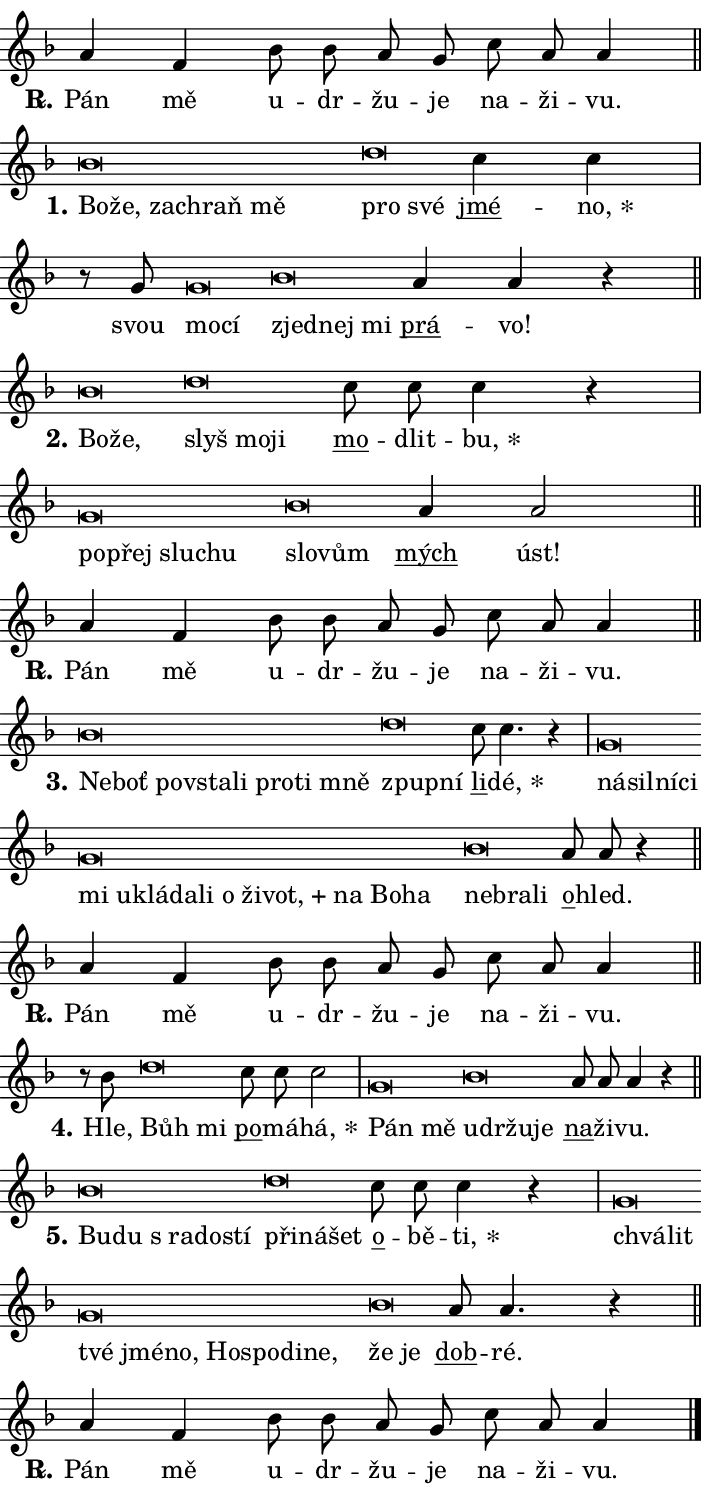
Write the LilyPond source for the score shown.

\version "2.24.0"
\header { tagline = "" }
\paper {
  indent = 0\cm
  top-margin = 0\cm
  right-margin = 0.13\cm % to fit lyric hyphens
  bottom-margin = 0\cm
  left-margin = 0\cm
  paper-width = 12\cm
  page-breaking = #ly:one-page-breaking
  system-system-spacing.basic-distance = #11
  score-system-spacing.basic-distance = #11
  ragged-last = ##f
}


%% Author: Thomas Morley
%% https://lists.gnu.org/archive/html/lilypond-user/2020-05/msg00002.html
#(define (line-position grob)
"Returns position of @var[grob} in current system:
   @code{'start}, if at first time-step
   @code{'end}, if at last time-step
   @code{'middle} otherwise
"
  (let* ((col (ly:item-get-column grob))
         (ln (ly:grob-object col 'left-neighbor))
         (rn (ly:grob-object col 'right-neighbor))
         (col-to-check-left (if (ly:grob? ln) ln col))
         (col-to-check-right (if (ly:grob? rn) rn col))
         (break-dir-left
           (and
             (ly:grob-property col-to-check-left 'non-musical #f)
             (ly:item-break-dir col-to-check-left)))
         (break-dir-right
           (and
             (ly:grob-property col-to-check-right 'non-musical #f)
             (ly:item-break-dir col-to-check-right))))
        (cond ((eqv? 1 break-dir-left) 'start)
              ((eqv? -1 break-dir-right) 'end)
              (else 'middle))))

#(define (tranparent-at-line-position vctor)
  (lambda (grob)
  "Relying on @code{line-position} select the relevant enry from @var{vctor}.
Used to determine transparency,"
    (case (line-position grob)
      ((end) (not (vector-ref vctor 0)))
      ((middle) (not (vector-ref vctor 1)))
      ((start) (not (vector-ref vctor 2))))))

noteHeadBreakVisibility =
#(define-music-function (break-visibility)(vector?)
"Makes @code{NoteHead}s transparent relying on @var{break-visibility}"
#{
  \override NoteHead.transparent =
    #(tranparent-at-line-position break-visibility)
#})

#(define delete-ledgers-for-transparent-note-heads
  (lambda (grob)
    "Reads whether a @code{NoteHead} is transparent.
If so this @code{NoteHead} is removed from @code{'note-heads} from
@var{grob}, which is supposed to be @code{LedgerLineSpanner}.
As a result ledgers are not printed for this @code{NoteHead}"
    (let* ((nhds-array (ly:grob-object grob 'note-heads))
           (nhds-list
             (if (ly:grob-array? nhds-array)
                 (ly:grob-array->list nhds-array)
                 '()))
           ;; Relies on the transparent-property being done before
           ;; Staff.LedgerLineSpanner.after-line-breaking is executed.
           ;; This is fragile ...
           (to-keep
             (remove
               (lambda (nhd)
                 (ly:grob-property nhd 'transparent #f))
               nhds-list)))
      ;; TODO find a better method to iterate over grob-arrays, similiar
      ;; to filter/remove etc for lists
      ;; For now rebuilt from scratch
      (set! (ly:grob-object grob 'note-heads)  '())
      (for-each
        (lambda (nhd)
          (ly:pointer-group-interface::add-grob grob 'note-heads nhd))
        to-keep))))

squashNotes = {
  \override NoteHead.X-extent = #'(-0.2 . 0.2)
  \override NoteHead.Y-extent = #'(-0.75 . 0)
  \override NoteHead.stencil =
    #(lambda (grob)
       (let ((pos (ly:grob-property grob 'staff-position)))
         (begin
           (if (< pos -7) (display "ERROR: Lower brevis then expected\n") (display ""))
           (if (<= pos -6) ly:text-interface::print ly:note-head::print))))
}
unSquashNotes = {
  \revert NoteHead.X-extent
  \revert NoteHead.Y-extent
  \revert NoteHead.stencil
}

hideNotes = \noteHeadBreakVisibility #begin-of-line-visible
unHideNotes = \noteHeadBreakVisibility #all-visible

% work-around for resetting accidentals
% https://lilypond.org/doc/v2.23/Documentation/notation/displaying-rhythms#unmetered-music
cadenzaMeasure = {
  \cadenzaOff
  \partial 1024 s1024
  \cadenzaOn
}

#(define-markup-command (accent layout props text) (markup?)
  "Underline accented syllable"
  (interpret-markup layout props
    #{\markup \override #'(offset . 4.3) \underline { #text }#}))

responsum = \markup \concat {
  "R" \hspace #-1.05 \path #0.1 #'((moveto 0 0.07) (lineto 0.9 0.8)) \hspace #0.05 "."
}

spaceSize = #0.6828661417322834 % exact space size for TeX Gyre Schola

\layout {
  \context {
    \Staff
    \remove "Time_signature_engraver"
    \override LedgerLineSpanner.after-line-breaking = #delete-ledgers-for-transparent-note-heads
  }
  \context {
    \Lyrics {
      \override LyricSpace.minimum-distance = \spaceSize
      \override LyricText.font-name = #"TeX Gyre Schola"
      \override LyricText.font-size = 1
      \override StanzaNumber.font-name = #"TeX Gyre Schola Bold"
      \override StanzaNumber.font-size = 1
    }
  }
  \context {
    \Score 
    \override NoteHead.text =
      #(lambda (grob) 
        (let ((pos (ly:grob-property grob 'staff-position)))
          #{\markup {
            \combine
              \halign #-0.55 \raise #(if (= pos -6) 0 0.5) \override #'(thickness . 2) \draw-line #'(3.2 . 0)
              \musicglyph "noteheads.sM1"
          }#}))
  }
}

% magnetic-lyrics.ily
%
%   written by
%     Jean Abou Samra <jean@abou-samra.fr>
%     Werner Lemberg <wl@gnu.org>
%
%   adapted by
%     Jiri Hon <jiri.hon@gmail.com>
%
% Version 2022-Apr-15

% https://www.mail-archive.com/lilypond-user@gnu.org/msg149350.html

#(define (Left_hyphen_pointer_engraver context)
   "Collect syllable-hyphen-syllable occurrences in lyrics and store
them in properties.  This engraver only looks to the left.  For
example, if the lyrics input is @code{foo -- bar}, it does the
following.

@itemize @bullet
@item
Set the @code{text} property of the @code{LyricHyphen} grob between
@q{foo} and @q{bar} to @code{foo}.

@item
Set the @code{left-hyphen} property of the @code{LyricText} grob with
text @q{foo} to the @code{LyricHyphen} grob between @q{foo} and
@q{bar}.
@end itemize

Use this auxiliary engraver in combination with the
@code{lyric-@/text::@/apply-@/magnetic-@/offset!} hook."
   (let ((hyphen #f)
         (text #f))
     (make-engraver
      (acknowledgers
       ((lyric-syllable-interface engraver grob source-engraver)
        (set! text grob)))
      (end-acknowledgers
       ((lyric-hyphen-interface engraver grob source-engraver)
        ;(when (not (grob::has-interface grob 'lyric-space-interface))
          (set! hyphen grob)));)
      ((stop-translation-timestep engraver)
       (when (and text hyphen)
         (ly:grob-set-object! text 'left-hyphen hyphen))
       (set! text #f)
       (set! hyphen #f)))))

#(define (lyric-text::apply-magnetic-offset! grob)
   "If the space between two syllables is less than the value in
property @code{LyricText@/.details@/.squash-threshold}, move the right
syllable to the left so that it gets concatenated with the left
syllable.

Use this function as a hook for
@code{LyricText@/.after-@/line-@/breaking} if the
@code{Left_@/hyphen_@/pointer_@/engraver} is active."
   (let ((hyphen (ly:grob-object grob 'left-hyphen #f)))
     (when hyphen
       (let ((left-text (ly:spanner-bound hyphen LEFT)))
         (when (grob::has-interface left-text 'lyric-syllable-interface)
           (let* ((common (ly:grob-common-refpoint grob left-text X))
                  (this-x-ext (ly:grob-extent grob common X))
                  (left-x-ext
                   (begin
                     ;; Trigger magnetism for left-text.
                     (ly:grob-property left-text 'after-line-breaking)
                     (ly:grob-extent left-text common X)))
                  ;; `delta` is the gap width between two syllables.
                  (delta (- (interval-start this-x-ext)
                            (interval-end left-x-ext)))
                  (details (ly:grob-property grob 'details))
                  (threshold (assoc-get 'squash-threshold details 0.2)))
             (when (< delta threshold)
               (let* (;; We have to manipulate the input text so that
                      ;; ligatures crossing syllable boundaries are not
                      ;; disabled.  For languages based on the Latin
                      ;; script this is essentially a beautification.
                      ;; However, for non-Western scripts it can be a
                      ;; necessity.
                      (lt (ly:grob-property left-text 'text))
                      (rt (ly:grob-property grob 'text))
                      (is-space (grob::has-interface hyphen 'lyric-space-interface))
                      (space (if is-space " " ""))
                      (extra-delta (if is-space spaceSize 0))
                      ;; Append new syllable.
                      (ltrt-space (if (and (string? lt) (string? rt))
                                (string-append lt space rt)
                                (make-concat-markup (list lt space rt))))
                      ;; Right-align `ltrt` to the right side.
                      (ltrt-space-markup (grob-interpret-markup
                               grob
                               (make-translate-markup
                                (cons (interval-length this-x-ext) 0)
                                (make-right-align-markup ltrt-space)))))
                 (begin
                   ;; Don't print `left-text`.
                   (ly:grob-set-property! left-text 'stencil #f)
                   ;; Set text and stencil (which holds all collected
                   ;; syllables so far) and shift it to the left.
                   (ly:grob-set-property! grob 'text ltrt-space)
                   (ly:grob-set-property! grob 'stencil ltrt-space-markup)
                   (ly:grob-translate-axis! grob (- (- delta extra-delta)) X))))))))))


#(define (lyric-hyphen::displace-bounds-first grob)
   ;; Make very sure this callback isn't triggered too early.
   (let ((left (ly:spanner-bound grob LEFT))
         (right (ly:spanner-bound grob RIGHT)))
     (ly:grob-property left 'after-line-breaking)
     (ly:grob-property right 'after-line-breaking)
     (ly:lyric-hyphen::print grob)))

squashThreshold = #0.4

\layout {
  \context {
    \Lyrics
    \consists #Left_hyphen_pointer_engraver
    \override LyricText.after-line-breaking =
      #lyric-text::apply-magnetic-offset!
    \override LyricHyphen.stencil = #lyric-hyphen::displace-bounds-first
    \override LyricText.details.squash-threshold = \squashThreshold
    \override LyricHyphen.minimum-distance = 0
    \override LyricHyphen.minimum-length = \squashThreshold
  }
}

squashText = \override LyricText.details.squash-threshold = 9999
unSquashText = \override LyricText.details.squash-threshold = \squashThreshold

leftText = \override LyricText.self-alignment-X = #LEFT
unLeftText = \revert LyricText.self-alignment-X

starOffset = #(lambda (grob) 
                (let ((x_offset (ly:self-alignment-interface::aligned-on-x-parent grob)))
                  (if (= x_offset 0) 0 (+ x_offset 1.2))))

star = #(define-music-function (syllable)(string?)
"Append star separator at the end of a syllable"
#{
  \once \override LyricText.X-offset = #starOffset
  \lyricmode { \markup {
    #syllable
    \override #'((font-name . "TeX Gyre Schola Bold")) \hspace #0.2 \lower #0.65 \larger "*"
  } }
#})

starAccent = #(define-music-function (syllable)(string?)
"Append star separator at the end of a syllable and make accent"
#{
  \once \override LyricText.X-offset = #starOffset
  \lyricmode { \markup {
    \accent #syllable
    \override #'((font-name . "TeX Gyre Schola Bold")) \hspace #0.2 \lower #0.65 \larger "*"
  } }
#})

breath = #(define-music-function (syllable)(string?)
"Append breathing indicator at the end of a syllable"
#{
  \lyricmode { \markup { #syllable "+" } }
#})

optionalBreath = #(define-music-function (syllable)(string?)
"Append optional breathing indicator at the end of a syllable"
#{
  \lyricmode { \markup { #syllable "(+)" } }
#})


\score {
    <<
        \new Voice = "melody" { \cadenzaOn \key f \major \relative { a'4 f bes8 bes a g c a a4 \cadenzaMeasure \bar "||" \break } }
        \new Lyrics \lyricsto "melody" { \lyricmode { \set stanza = \responsum
Pán mě u -- dr -- žu -- je na -- ži -- vu. } }
    >>
    \layout {}
}

\score {
    <<
        \new Voice = "melody" { \cadenzaOn \key f \major \relative { \squashNotes bes'\breve*1/16 \hideNotes \breve*1/16 \bar "" \breve*1/16 \bar "" \breve*1/16 \breve*1/16 \bar "" \unHideNotes \unSquashNotes \squashNotes d\breve*1/16 \hideNotes \breve*1/16 \bar "" \unHideNotes \unSquashNotes \bar "" c4 c \cadenzaMeasure \bar "|" r8 g \squashNotes g\breve*1/16 \hideNotes \breve*1/16 \bar "" \unHideNotes \unSquashNotes \squashNotes bes\breve*1/16 \hideNotes \breve*1/16 \breve*1/16 \bar "" \unHideNotes \unSquashNotes \bar "" a4 a r \cadenzaMeasure \bar "||" \break } }
        \new Lyrics \lyricsto "melody" { \lyricmode { \set stanza = "1."
\leftText Bo -- \squashText že, za -- chraň mě \unSquashText pro \squashText své \unLeftText \unSquashText \markup \accent jmé -- \star no, svou \leftText mo -- \squashText cí \unSquashText zjed -- \squashText nej mi \unLeftText \unSquashText \markup \accent prá -- vo! } }
    >>
    \layout {}
}

\score {
    <<
        \new Voice = "melody" { \cadenzaOn \key f \major \relative { \squashNotes bes'\breve*1/16 \hideNotes \breve*1/16 \bar "" \unHideNotes \unSquashNotes \squashNotes d\breve*1/16 \hideNotes \breve*1/16 \breve*1/16 \bar "" \unHideNotes \unSquashNotes \bar "" c8 c c4 r \cadenzaMeasure \bar "|" \squashNotes g\breve*1/16 \hideNotes \breve*1/16 \bar "" \breve*1/16 \breve*1/16 \bar "" \unHideNotes \unSquashNotes \squashNotes bes\breve*1/16 \hideNotes \breve*1/16 \bar "" \unHideNotes \unSquashNotes \bar "" a4 a2 \cadenzaMeasure \bar "||" \break } }
        \new Lyrics \lyricsto "melody" { \lyricmode { \set stanza = "2."
\leftText Bo -- \squashText že, \unSquashText slyš \squashText mo -- ji \unLeftText \unSquashText \markup \accent mo -- dlit -- \star bu, \leftText po -- \squashText přej slu -- chu \unSquashText slo -- \squashText vům \unLeftText \unSquashText \markup \accent mých úst! } }
    >>
    \layout {}
}

\score {
    <<
        \new Voice = "melody" { \cadenzaOn \key f \major \relative { a'4 f bes8 bes a g c a a4 \cadenzaMeasure \bar "||" \break } }
        \new Lyrics \lyricsto "melody" { \lyricmode { \set stanza = \responsum
Pán mě u -- dr -- žu -- je na -- ži -- vu. } }
    >>
    \layout {}
}

\score {
    <<
        \new Voice = "melody" { \cadenzaOn \key f \major \relative { \squashNotes bes'\breve*1/16 \hideNotes \breve*1/16 \bar "" \breve*1/16 \bar "" \breve*1/16 \bar "" \breve*1/16 \bar "" \breve*1/16 \bar "" \breve*1/16 \breve*1/16 \bar "" \unHideNotes \unSquashNotes \squashNotes d\breve*1/16 \hideNotes \breve*1/16 \bar "" \unHideNotes \unSquashNotes \bar "" c8 c4. r4 \cadenzaMeasure \bar "|" \squashNotes g\breve*1/16 \hideNotes \breve*1/16 \bar "" \breve*1/16 \bar "" \breve*1/16 \bar "" \breve*1/16 \bar "" \breve*1/16 \bar "" \breve*1/16 \bar "" \breve*1/16 \bar "" \breve*1/16 \bar "" \breve*1/16 \bar "" \breve*1/16 \bar "" \breve*1/16 \bar "" \breve*1/16 \bar "" \breve*1/16 \breve*1/16 \bar "" \unHideNotes \unSquashNotes \squashNotes bes\breve*1/16 \hideNotes \breve*1/16 \breve*1/16 \bar "" \unHideNotes \unSquashNotes \bar "" a8 a r4 \cadenzaMeasure \bar "||" \break } }
        \new Lyrics \lyricsto "melody" { \lyricmode { \set stanza = "3."
\leftText Ne -- \squashText boť po -- vsta -- li pro -- ti mně \unSquashText zpup -- \squashText ní \unLeftText \unSquashText \markup \accent li -- \star dé, \leftText ná -- \squashText sil -- ní -- ci mi u -- klá -- da -- li o ži -- \breath "vot," na Bo -- ha \unSquashText neb -- \squashText ra -- li \unLeftText \unSquashText \markup \accent o -- hled. } }
    >>
    \layout {}
}

\score {
    <<
        \new Voice = "melody" { \cadenzaOn \key f \major \relative { a'4 f bes8 bes a g c a a4 \cadenzaMeasure \bar "||" \break } }
        \new Lyrics \lyricsto "melody" { \lyricmode { \set stanza = \responsum
Pán mě u -- dr -- žu -- je na -- ži -- vu. } }
    >>
    \layout {}
}

\score {
    <<
        \new Voice = "melody" { \cadenzaOn \key f \major \relative { r8 bes'8 \squashNotes d\breve*1/16 \hideNotes \breve*1/16 \bar "" \unHideNotes \unSquashNotes \bar "" c8 c c2 \cadenzaMeasure \bar "|" \squashNotes g\breve*1/16 \hideNotes \breve*1/16 \bar "" \unHideNotes \unSquashNotes \squashNotes bes\breve*1/16 \hideNotes \breve*1/16 \bar "" \breve*1/16 \breve*1/16 \bar "" \unHideNotes \unSquashNotes \bar "" a8 a a4 r \cadenzaMeasure \bar "||" \break } }
        \new Lyrics \lyricsto "melody" { \lyricmode { \set stanza = "4."
Hle, \leftText Bůh \squashText mi \unLeftText \unSquashText \markup \accent po -- má -- \star há, \leftText Pán \squashText mě \unSquashText u -- \squashText dr -- žu -- je \unLeftText \unSquashText \markup \accent na -- ži -- vu. } }
    >>
    \layout {}
}

\score {
    <<
        \new Voice = "melody" { \cadenzaOn \key f \major \relative { \squashNotes bes'\breve*1/16 \hideNotes \breve*1/16 \bar "" \breve*1/16 \bar "" \breve*1/16 \breve*1/16 \bar "" \unHideNotes \unSquashNotes \squashNotes d\breve*1/16 \hideNotes \breve*1/16 \breve*1/16 \bar "" \unHideNotes \unSquashNotes \bar "" c8 c c4 r \cadenzaMeasure \bar "|" \squashNotes g\breve*1/16 \hideNotes \breve*1/16 \bar "" \breve*1/16 \bar "" \breve*1/16 \bar "" \breve*1/16 \bar "" \breve*1/16 \bar "" \breve*1/16 \bar "" \breve*1/16 \breve*1/16 \bar "" \unHideNotes \unSquashNotes \squashNotes bes\breve*1/16 \hideNotes \breve*1/16 \bar "" \unHideNotes \unSquashNotes \bar "" a8 a4. r4 \cadenzaMeasure \bar "||" \break } }
        \new Lyrics \lyricsto "melody" { \lyricmode { \set stanza = "5."
\leftText Bu -- \squashText du "s ra" -- do -- stí \unSquashText při -- \squashText ná -- šet \unLeftText \unSquashText \markup \accent o -- bě -- \star ti, \leftText chvá -- \squashText lit tvé jmé -- no, Ho -- spo -- di -- ne, \unSquashText že \squashText je \unLeftText \unSquashText \markup \accent dob -- ré. } }
    >>
    \layout {}
}

\score {
    <<
        \new Voice = "melody" { \cadenzaOn \key f \major \relative { a'4 f bes8 bes a g c a a4 \cadenzaMeasure \bar "||" \break } \bar "|." }
        \new Lyrics \lyricsto "melody" { \lyricmode { \set stanza = \responsum
Pán mě u -- dr -- žu -- je na -- ži -- vu. } }
    >>
    \layout {}
}
